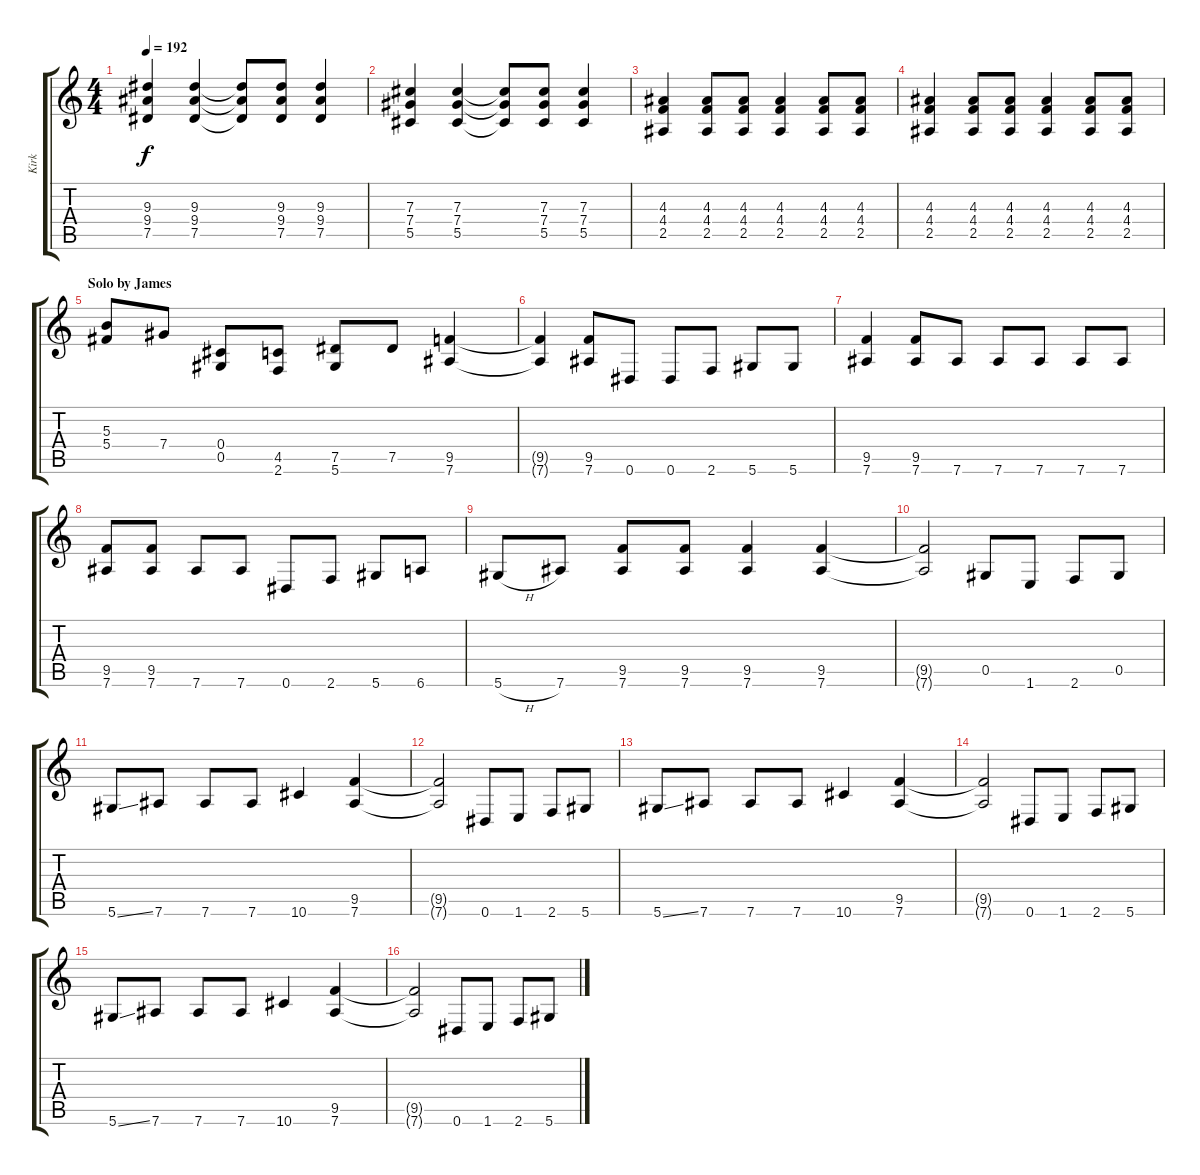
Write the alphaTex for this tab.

\track ("Kirk" "Kirk") {instrument distortionguitar}
\staff {score tabs}
\tuning (Eb4 Bb3 Gb3 Db3 Ab2 Eb2) {hide}
\ts (4 4)
\tempo 192
\clef g2
\ks c
(9.3 9.4 7.5).4{dy f} (9.3 9.4 7.5).4 (9.3{t} 9.4{t} 7.5{t}).8 (9.3 9.4 7.5).8 (9.3 9.4 7.5).4 |
(7.3 7.4 5.5).4 (7.3 7.4 5.5).4 (7.3{t} 7.4{t} 5.5{t}).8 (7.3 7.4 5.5).8 (7.3 7.4 5.5).4 |
(4.3 4.4 2.5).4 (4.3 4.4 2.5).8 (4.3 4.4 2.5).8 (4.3 4.4 2.5).4 (4.3 4.4 2.5).8 (4.3 4.4 2.5).8 |
(4.3 4.4 2.5).4 (4.3 4.4 2.5).8 (4.3 4.4 2.5).8 (4.3 4.4 2.5).4 (4.3 4.4 2.5).8 (4.3 4.4 2.5).8 |
\section ("" "Solo by James")
(5.3 5.4).8 7.4.8 (0.4 0.5).8 (4.5 2.6).8 (7.5 5.6).8 7.5.8 (9.5 7.6).4 |
(9.5{t} 7.6{t}).4 (9.5 7.6).8 0.6.8 0.6.8 2.6.8 5.6.8 5.6.8 |
(9.5 7.6).4 (9.5 7.6).8 7.6.8 7.6.8 7.6.8 7.6.8 7.6.8 |
(9.5 7.6).8 (9.5 7.6).8 7.6.8 7.6.8 0.6.8 2.6.8 5.6.8 6.6.8 |
5.6{h}.8 7.6.8 (9.5 7.6).8 (9.5 7.6).8 (9.5 7.6).4 (9.5 7.6).4 |
(9.5{t} 7.6{t}).2 0.5.8 1.6.8 2.6.8 0.5.8 |
5.6{ss}.8 7.6.8 7.6.8 7.6.8 10.6.4 (9.5 7.6).4 |
(9.5{t} 7.6{t}).2 0.6.8 1.6.8 2.6.8 5.6.8 |
5.6{ss}.8 7.6.8 7.6.8 7.6.8 10.6.4 (9.5 7.6).4 |
(9.5{t} 7.6{t}).2 0.6.8 1.6.8 2.6.8 5.6.8 |
5.6{ss}.8 7.6.8 7.6.8 7.6.8 10.6.4 (9.5 7.6).4 |
(9.5{t} 7.6{t}).2 0.6.8 1.6.8 2.6.8 5.6.8
